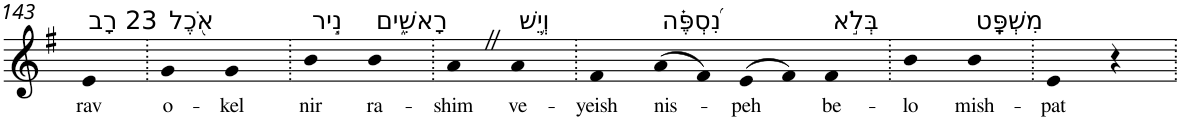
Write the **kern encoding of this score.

**kern	**text
*part1	*part1
*staff1	*staff1
*I"Piano	*
*I'Pno	*
!!LO:PB:g=z
*clefG2	*
*k[f#]	*
*G:	*
=143	=143
!LO:TX:a:t=23 רָב	!
!	!LO:LY:b
4e	rav
=144.	=144.
!LO:TX:a:t=אֹ֭כֶל	!
!	!LO:LY:b
4g	o-
!	!LO:LY:b
4g	-kel
=145.	=145.
!LO:TX:a:t=נִ֣יר	!
!	!LO:LY:b
4b	nir
!LO:TX:a:t=רָאשִׁ֑ים	!
!	!LO:LY:b
4b	ra-
=146.	=146.
!	!LO:LY:b
4aZ	-shim
!LO:TX:a:t=וְיֵ֥שׁ	!
!	!LO:LY:b
4a	ve-
=147.	=147.
!	!LO:LY:b
4f#	-yeish
!LO:TX:a:t=נִ֝סְפֶּ֗ה	!
!	!LO:LY:b
(>8a	nis-
8f#)	.
!	!LO:LY:b
(>8e	-peh
8f#)	.
!LO:TX:a:t=בְּלֹ֣א	!
!	!LO:LY:b
4f#	be-
=148.	=148.
!	!LO:LY:b
4b	-lo
!LO:TX:a:t=מִשְׁפָּֽט	!
!	!LO:LY:b
4b	mish-
=149.	=149.
!	!LO:LY:b
4e	-pat
4r	.
=.	=.
*-	*-
